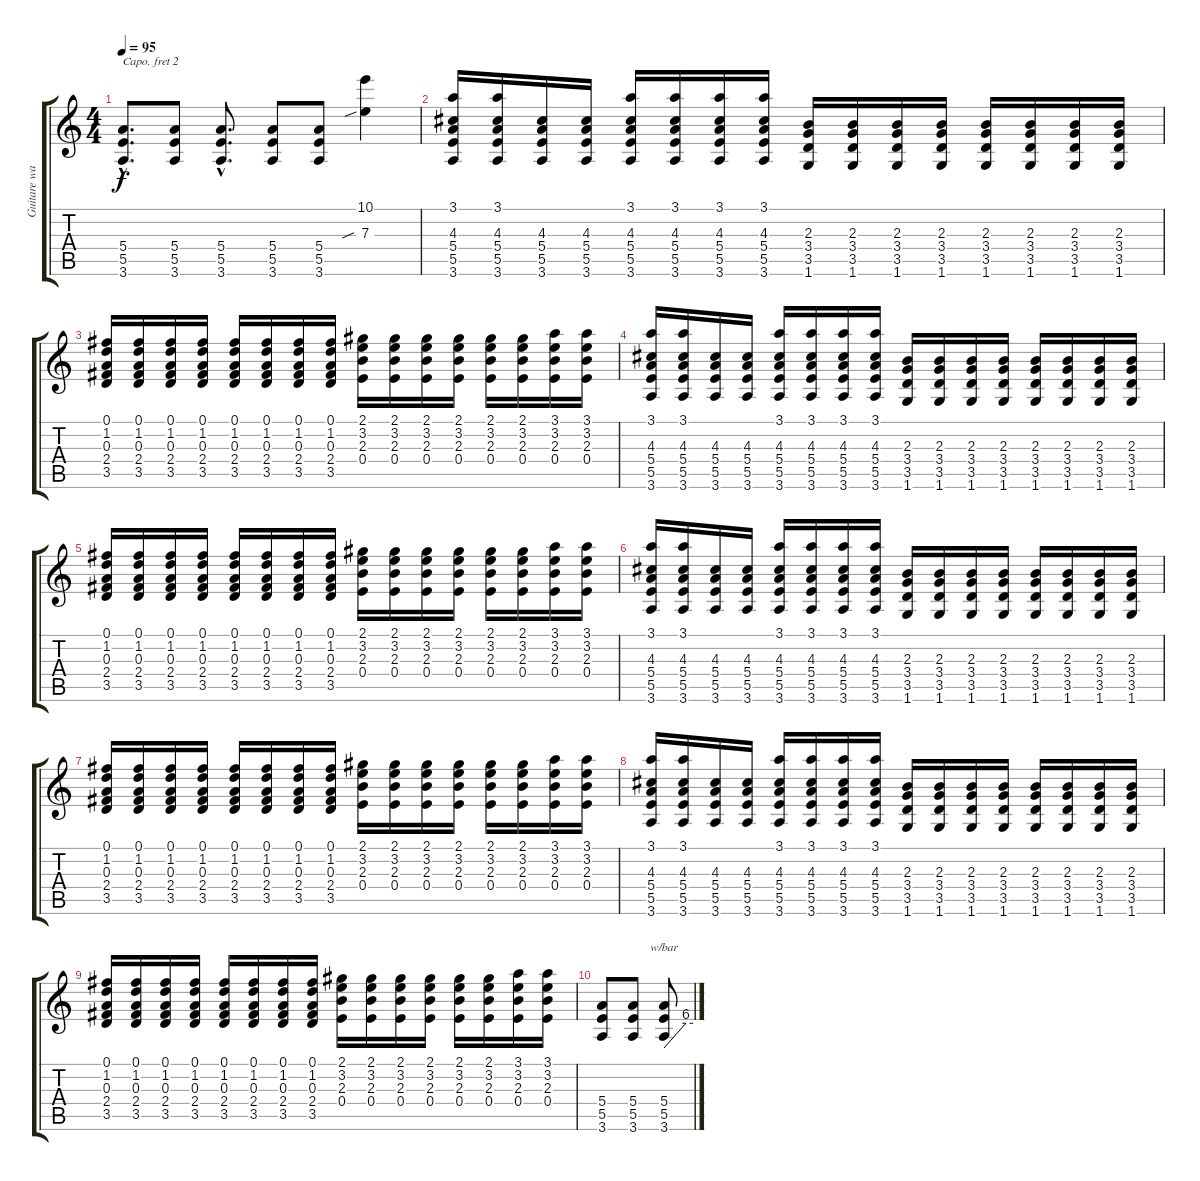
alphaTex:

\track ("Guitare wah-wah (Joe)" "Guitare wa") {instrument overdrivenguitar}
\staff {score tabs}
\capo 2
\tuning (E4 B3 G3 D3 A2 E2) {hide}
\ts (4 4)
\tempo 95
\clef g2
\ks c
(5.4{hac} 5.5{hac} 3.6{hac}).8{d dy f} (5.4 5.5 3.6).8 (5.4{hac} 5.5{hac} 3.6{hac}).8{d} (5.4 5.5 3.6).8 (5.4 5.5 3.6).8 (10.1 7.3{sib}).4 |
(3.1 4.3 5.4 5.5 3.6).16 (3.1 4.3 5.4 5.5 3.6).16 (4.3 5.4 5.5 3.6).16 (4.3 5.4 5.5 3.6).16 (3.1 4.3 5.4 5.5 3.6).16 (3.1 4.3 5.4 5.5 3.6).16 (3.1 4.3 5.4 5.5 3.6).16 (3.1 4.3 5.4 5.5 3.6).16 (2.3 3.4 3.5 1.6).16 (2.3 3.4 3.5 1.6).16 (2.3 3.4 3.5 1.6).16 (2.3 3.4 3.5 1.6).16 (2.3 3.4 3.5 1.6).16 (2.3 3.4 3.5 1.6).16 (2.3 3.4 3.5 1.6).16 (2.3 3.4 3.5 1.6).16 |
(0.1 1.2 0.3 2.4 3.5).16 (0.1 1.2 0.3 2.4 3.5).16 (0.1 1.2 0.3 2.4 3.5).16 (0.1 1.2 0.3 2.4 3.5).16 (0.1 1.2 0.3 2.4 3.5).16 (0.1 1.2 0.3 2.4 3.5).16 (0.1 1.2 0.3 2.4 3.5).16 (0.1 1.2 0.3 2.4 3.5).16 (2.1 3.2 2.3 0.4).16 (2.1 3.2 2.3 0.4).16 (2.1 3.2 2.3 0.4).16 (2.1 3.2 2.3 0.4).16 (2.1 3.2 2.3 0.4).16 (2.1 3.2 2.3 0.4).16 (3.1 3.2 2.3 0.4).16 (3.1 3.2 2.3 0.4).16 |
(3.1 4.3 5.4 5.5 3.6).16 (3.1 4.3 5.4 5.5 3.6).16 (4.3 5.4 5.5 3.6).16 (4.3 5.4 5.5 3.6).16 (3.1 4.3 5.4 5.5 3.6).16 (3.1 4.3 5.4 5.5 3.6).16 (3.1 4.3 5.4 5.5 3.6).16 (3.1 4.3 5.4 5.5 3.6).16 (2.3 3.4 3.5 1.6).16 (2.3 3.4 3.5 1.6).16 (2.3 3.4 3.5 1.6).16 (2.3 3.4 3.5 1.6).16 (2.3 3.4 3.5 1.6).16 (2.3 3.4 3.5 1.6).16 (2.3 3.4 3.5 1.6).16 (2.3 3.4 3.5 1.6).16 |
(0.1 1.2 0.3 2.4 3.5).16 (0.1 1.2 0.3 2.4 3.5).16 (0.1 1.2 0.3 2.4 3.5).16 (0.1 1.2 0.3 2.4 3.5).16 (0.1 1.2 0.3 2.4 3.5).16 (0.1 1.2 0.3 2.4 3.5).16 (0.1 1.2 0.3 2.4 3.5).16 (0.1 1.2 0.3 2.4 3.5).16 (2.1 3.2 2.3 0.4).16 (2.1 3.2 2.3 0.4).16 (2.1 3.2 2.3 0.4).16 (2.1 3.2 2.3 0.4).16 (2.1 3.2 2.3 0.4).16 (2.1 3.2 2.3 0.4).16 (3.1 3.2 2.3 0.4).16 (3.1 3.2 2.3 0.4).16 |
(3.1 4.3 5.4 5.5 3.6).16 (3.1 4.3 5.4 5.5 3.6).16 (4.3 5.4 5.5 3.6).16 (4.3 5.4 5.5 3.6).16 (3.1 4.3 5.4 5.5 3.6).16 (3.1 4.3 5.4 5.5 3.6).16 (3.1 4.3 5.4 5.5 3.6).16 (3.1 4.3 5.4 5.5 3.6).16 (2.3 3.4 3.5 1.6).16 (2.3 3.4 3.5 1.6).16 (2.3 3.4 3.5 1.6).16 (2.3 3.4 3.5 1.6).16 (2.3 3.4 3.5 1.6).16 (2.3 3.4 3.5 1.6).16 (2.3 3.4 3.5 1.6).16 (2.3 3.4 3.5 1.6).16 |
(0.1 1.2 0.3 2.4 3.5).16 (0.1 1.2 0.3 2.4 3.5).16 (0.1 1.2 0.3 2.4 3.5).16 (0.1 1.2 0.3 2.4 3.5).16 (0.1 1.2 0.3 2.4 3.5).16 (0.1 1.2 0.3 2.4 3.5).16 (0.1 1.2 0.3 2.4 3.5).16 (0.1 1.2 0.3 2.4 3.5).16 (2.1 3.2 2.3 0.4).16 (2.1 3.2 2.3 0.4).16 (2.1 3.2 2.3 0.4).16 (2.1 3.2 2.3 0.4).16 (2.1 3.2 2.3 0.4).16 (2.1 3.2 2.3 0.4).16 (3.1 3.2 2.3 0.4).16 (3.1 3.2 2.3 0.4).16 |
(3.1 4.3 5.4 5.5 3.6).16 (3.1 4.3 5.4 5.5 3.6).16 (4.3 5.4 5.5 3.6).16 (4.3 5.4 5.5 3.6).16 (3.1 4.3 5.4 5.5 3.6).16 (3.1 4.3 5.4 5.5 3.6).16 (3.1 4.3 5.4 5.5 3.6).16 (3.1 4.3 5.4 5.5 3.6).16 (2.3 3.4 3.5 1.6).16 (2.3 3.4 3.5 1.6).16 (2.3 3.4 3.5 1.6).16 (2.3 3.4 3.5 1.6).16 (2.3 3.4 3.5 1.6).16 (2.3 3.4 3.5 1.6).16 (2.3 3.4 3.5 1.6).16 (2.3 3.4 3.5 1.6).16 |
(0.1 1.2 0.3 2.4 3.5).16 (0.1 1.2 0.3 2.4 3.5).16 (0.1 1.2 0.3 2.4 3.5).16 (0.1 1.2 0.3 2.4 3.5).16 (0.1 1.2 0.3 2.4 3.5).16 (0.1 1.2 0.3 2.4 3.5).16 (0.1 1.2 0.3 2.4 3.5).16 (0.1 1.2 0.3 2.4 3.5).16 (2.1 3.2 2.3 0.4).16 (2.1 3.2 2.3 0.4).16 (2.1 3.2 2.3 0.4).16 (2.1 3.2 2.3 0.4).16 (2.1 3.2 2.3 0.4).16 (2.1 3.2 2.3 0.4).16 (3.1 3.2 2.3 0.4).16 (3.1 3.2 2.3 0.4).16 |
(5.4 5.5 3.6).8 (5.4 5.5 3.6).8 (5.4 5.5 3.6).8{tbe (custom default 0 0 45 24 60 24)}
